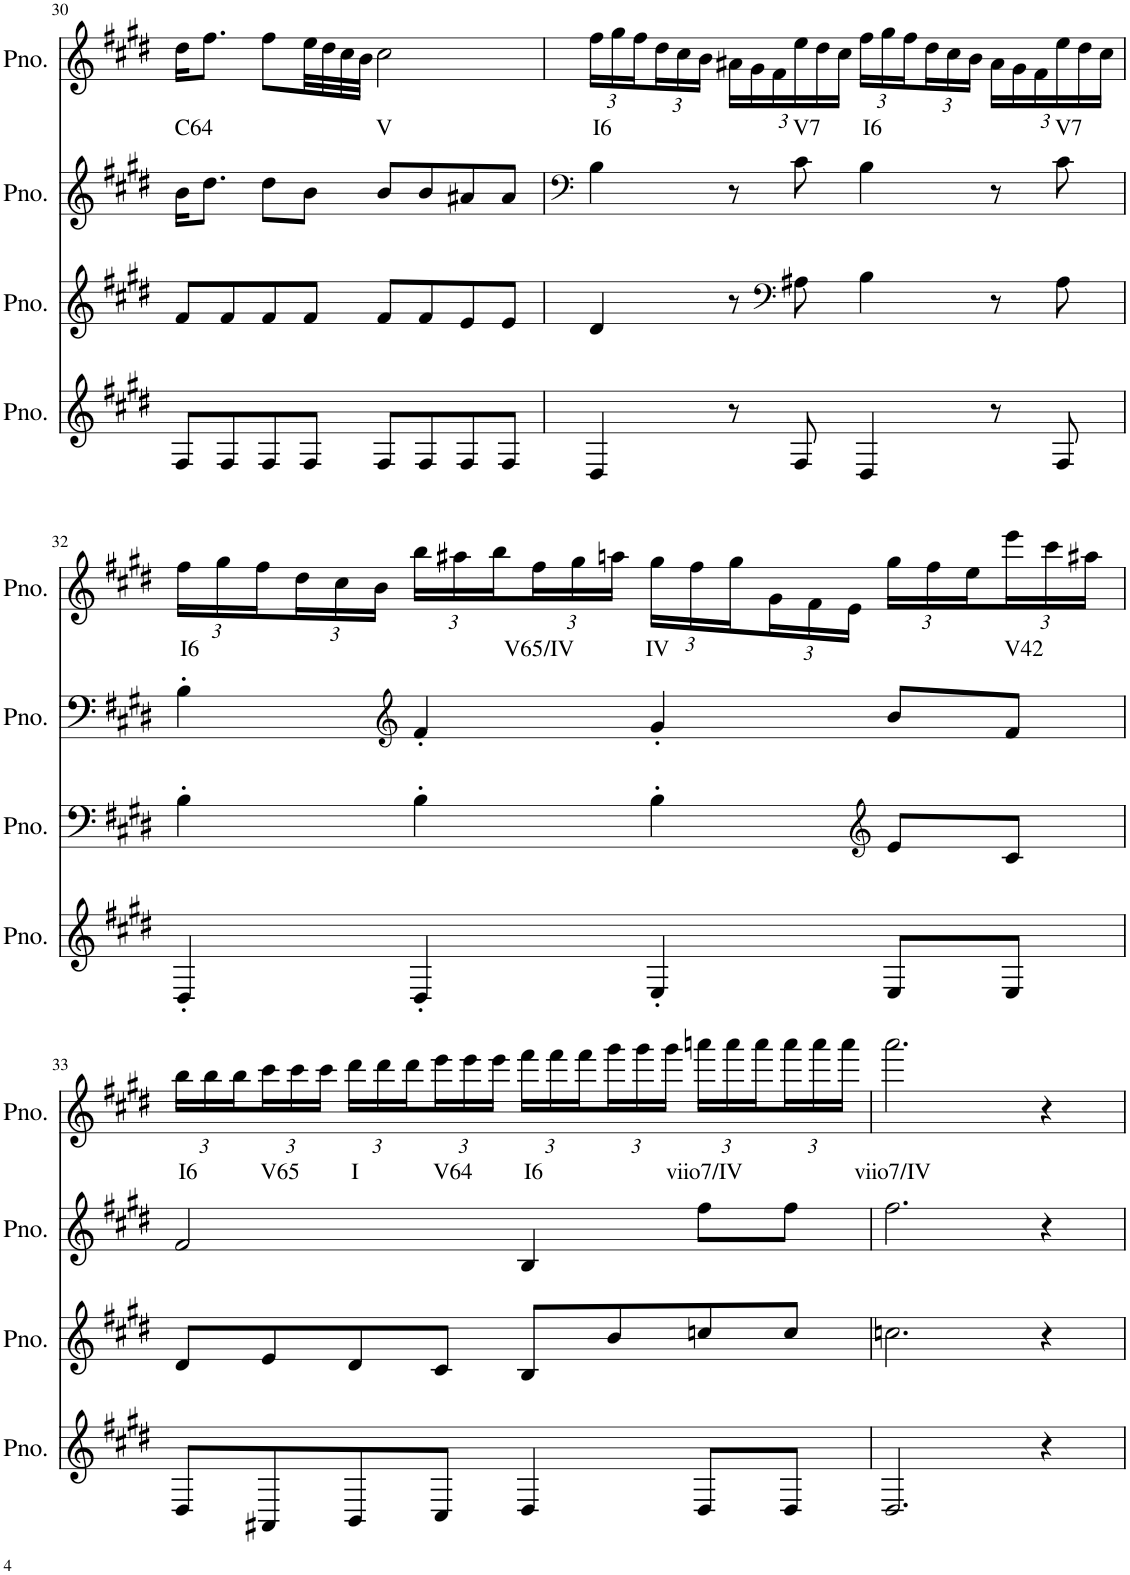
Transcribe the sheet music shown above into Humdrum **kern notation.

**kern	**kern	**kern	**kern	**text
*part4	*part3	*part2	*part1	*part1
*staff4	*staff3	*staff2	*staff1	*staff1
*I"Piano	*I"Piano	*I"Piano	*I"Piano, MIDI File Track 4 Ch4 Ch1 Ch1 Ch1	*
*I'Pno.	*I'Pno.	*I'Pno.	*I'Pno.	*
!!LO:PB:g=z
*clefG2	*clefG2	*clefG2	*clefG2	*
*k[f#c#g#d#]	*k[f#c#g#d#]	*k[f#c#g#d#]	*k[f#c#g#d#]	*
*M4/4	*M4/4	*M4/4	*M4/4	*
=30	=30	=30	=30	=30
!	!	!	!	!LO:LY:b
8F#/L	8f#/L	16b\KL	16dd#\KL	C64
.	.	8.dd#\J	8.ff#\J	.
8F#/	8f#/	.	.	.
8F#/	8f#/	8dd#\L	8ff#\L	.
8F#/J	8f#/J	8b\J	32ee\LL	.
.	.	.	32dd#\	.
.	.	.	32cc#\	.
.	.	.	32b\JJJ	.
!	!	!	!	!LO:LY:b
8F#/L	8f#/L	8b/L	2cc#\	V
8F#/	8f#/	8b/	.	.
8F#/	8e/	8a#X/	.	.
8F#/J	8e/J	8a#/J	.	.
=31	=31	=31	=31	=31
*	*	*clefF4	*	*
*	*	*	*Xbrackettup	*
!	!	!	!	!LO:LY:b
4D#/	4d#/	4B\	24ff#\LL	I6
.	.	.	24gg#\	.
.	.	.	24ff#\	.
.	.	.	24dd#\	.
.	.	.	24cc#\	.
.	.	.	24b\JJ	.
8r	8r	8r	24a#X\LL	.
.	.	.	24g#\	.
.	.	.	24f#\	.
*	*clefF4	*	*	*
!	!	!	!	!LO:LY:b
8F#/	8A#X\	8c#\	24ee\	V7
.	.	.	24dd#\	.
.	.	.	24cc#\JJ	.
!	!	!	!	!LO:LY:b
4D#/	4B\	4B\	24ff#\LL	I6
.	.	.	24gg#\	.
.	.	.	24ff#\	.
.	.	.	24dd#\	.
.	.	.	24cc#\	.
.	.	.	24b\JJ	.
8r	8r	8r	24a#\LL	.
.	.	.	24g#\	.
.	.	.	24f#\	.
!	!	!	!	!LO:LY:b
8F#/	8A#\	8c#\	24ee\	V7
.	.	.	24dd#\	.
.	.	.	24cc#\JJ	.
!!LO:LB:g=z
=32	=32	=32	=32	=32
!	!	!	!	!LO:LY:b
4D#'/	4B'\	4B'\	24ff#\LL	I6
.	.	.	24gg#\	.
.	.	.	24ff#\	.
.	.	.	24dd#\	.
.	.	.	24cc#\	.
.	.	.	24b\JJ	.
*	*	*clefG2	*	*
4D#'/	4B'\	4f#'/	24bb\LL	.
.	.	.	24aa#X\	.
.	.	.	24bb\	.
!	!	!	!	!LO:LY:b
.	.	.	24ff#\	V65/IV
.	.	.	24gg#\	.
.	.	.	24aan\JJ	.
!	!	!	!	!LO:LY:b
4E'/	4B'\	4g#'/	24gg#\LL	IV
.	.	.	24ff#\	.
.	.	.	24gg#\	.
.	.	.	24g#\	.
.	.	.	24f#\	.
.	.	.	24e\JJ	.
*	*clefG2	*	*	*
8E/L	8e/L	8b/L	24gg#\LL	.
.	.	.	24ff#\	.
.	.	.	24ee\	.
!	!	!	!	!LO:LY:b
8E/J	8c#/J	8f#/J	24eee\	V42
.	.	.	24ccc#\	.
.	.	.	24aa#X\JJ	.
!!LO:LB:g=z
=33	=33	=33	=33	=33
!	!	!	!	!LO:LY:b
8D#/L	8d#/L	2f#/	24bb\LL	I6
.	.	.	24bb\	.
.	.	.	24bb\	.
!	!	!	!	!LO:LY:b
8AA#X/	8e/	.	24ccc#\	V65
.	.	.	24ccc#\	.
.	.	.	24ccc#\JJ	.
!	!	!	!	!LO:LY:b
8BB/	8d#/	.	24ddd#\LL	I
.	.	.	24ddd#\	.
.	.	.	24ddd#\	.
!	!	!	!	!LO:LY:b
8C#/J	8c#/J	.	24eee\	V64
.	.	.	24eee\	.
.	.	.	24eee\JJ	.
!	!	!	!	!LO:LY:b
4D#/	8B/L	4B/	24fff#\LL	I6
.	.	.	24fff#\	.
.	.	.	24fff#\	.
.	8b/	.	24ggg#\	.
.	.	.	24ggg#\	.
.	.	.	24ggg#\JJ	.
!	!	!	!	!LO:LY:b
8D#/L	8ccn/	8ff#\L	24aaan\LL	viio7/IV
.	.	.	24aaa\	.
.	.	.	24aaa\	.
8D#/J	8cc/J	8ff#\J	24aaa\	.
.	.	.	24aaa\	.
.	.	.	24aaa\JJ	.
=34	=34	=34	=34	=34
!	!	!	!	!LO:LY:b
2.D#/	2.ccn\	2.ff#\	2.aaa\	viio7/IV
4r	4r	4r	4r	.
=	=	=	=	=
*-	*-	*-	*-	*-
